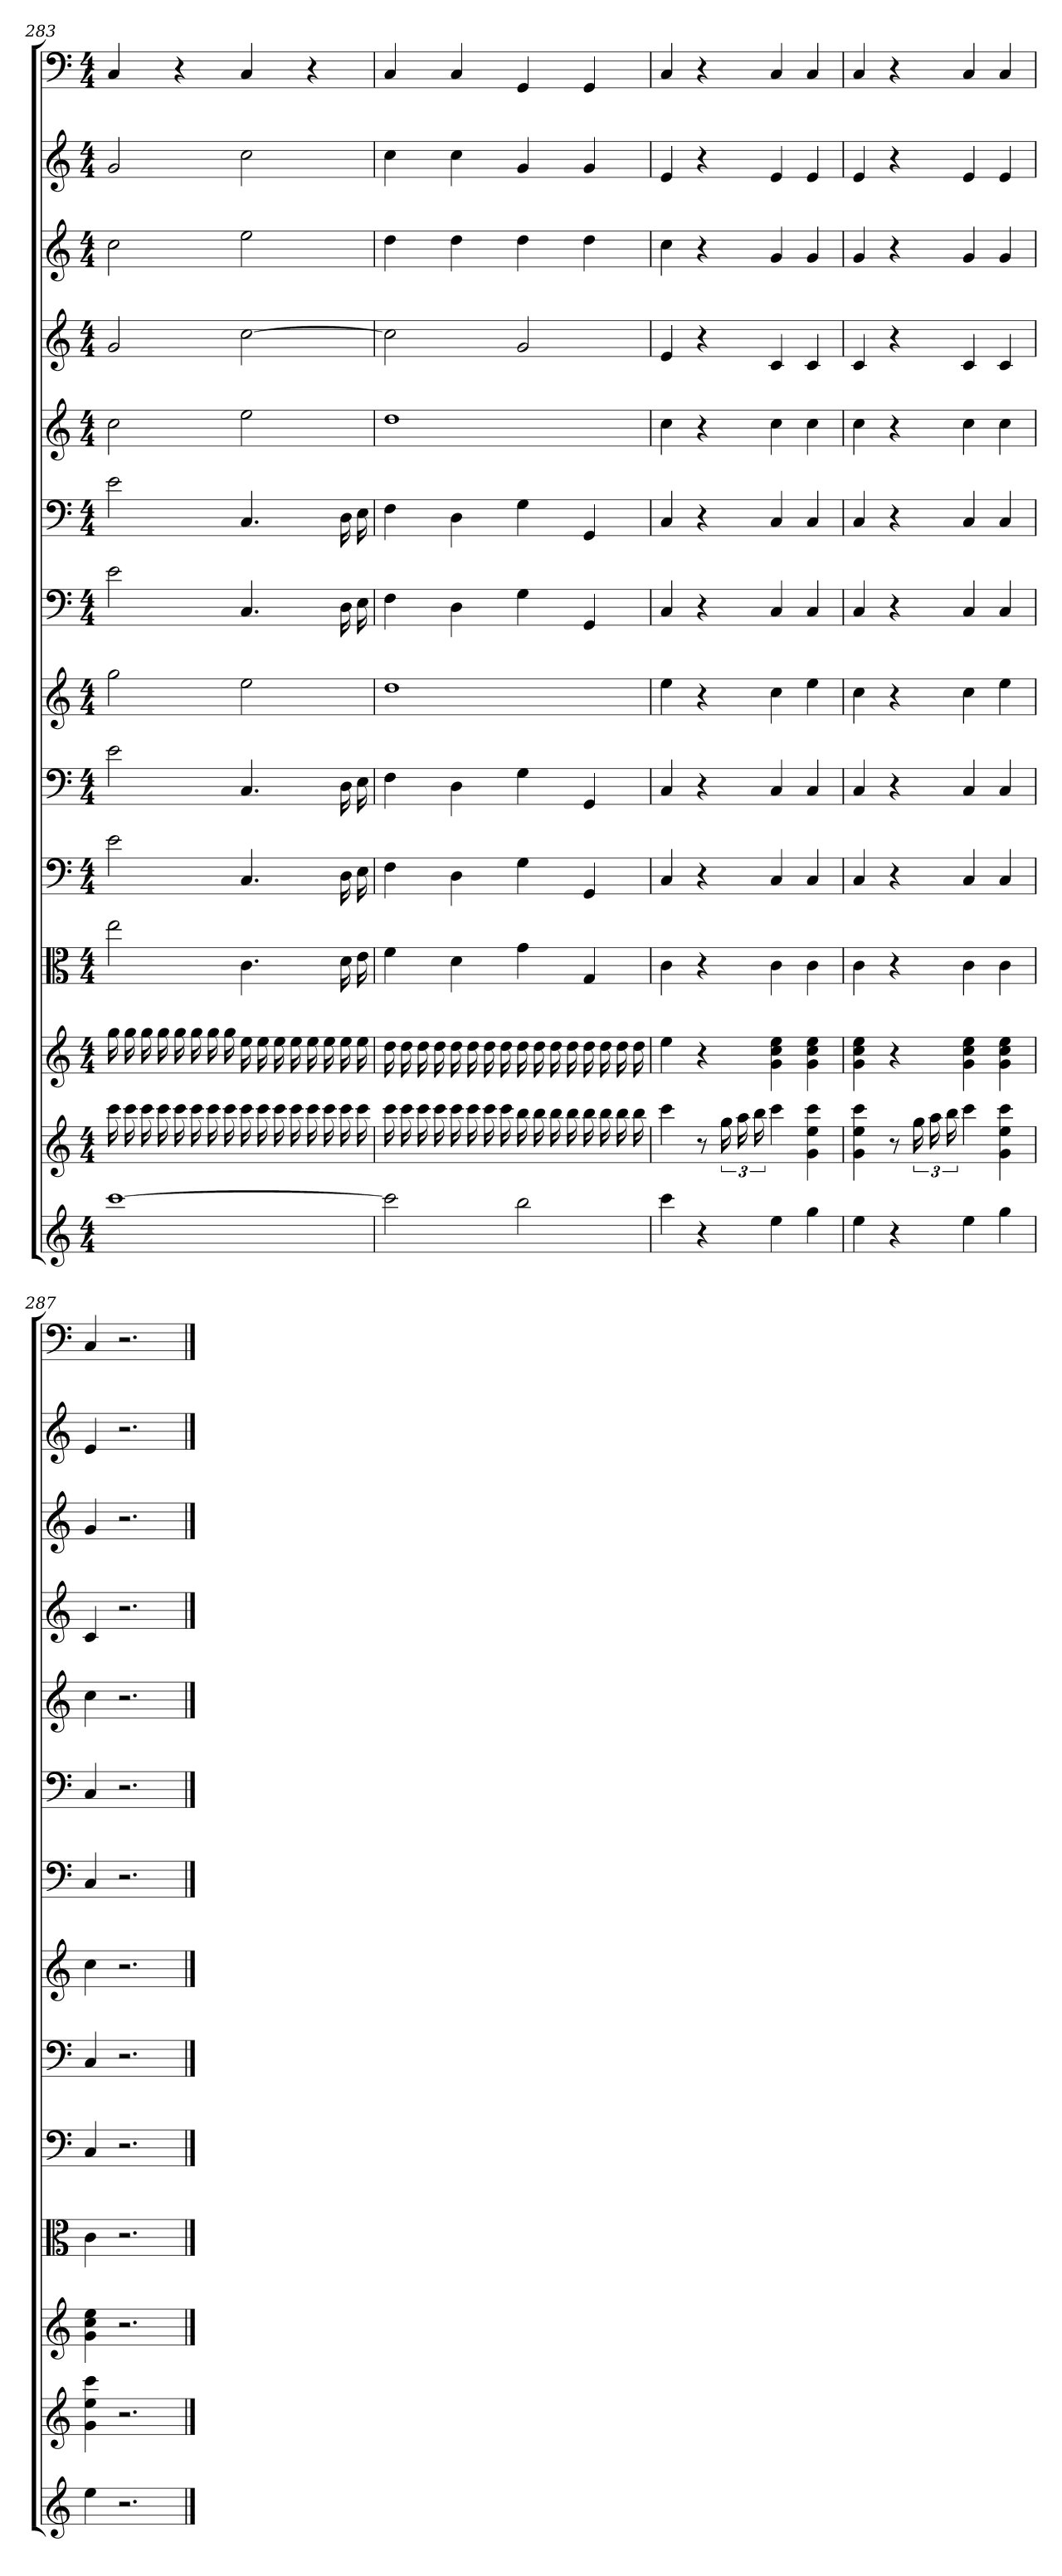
**kern	**kern	**kern	**kern	**kern	**kern	**kern	**kern	**kern	**kern	**kern	**kern	**kern	**kern
*part14	*part13	*part12	*part11	*part10	*part9	*part8	*part7	*part6	*part5	*part4	*part3	*part2	*part1
*staff14	*staff13	*staff12	*staff11	*staff10	*staff9	*staff8	*staff7	*staff6	*staff5	*staff4	*staff3	*staff2	*staff1
*	*	*	*clefC3	*clefF4	*clefF4	*	*clefF4	*clefF4	*	*	*	*	*clefF4
*k[]	*k[]	*k[]	*k[]	*k[]	*k[]	*k[]	*k[]	*k[]	*k[]	*k[]	*k[]	*k[]	*k[]
*C:	*C:	*C:	*C:	*C:	*C:	*C:	*C:	*C:	*C:	*C:	*C:	*C:	*C:
*M4/4	*M4/4	*M4/4	*M4/4	*M4/4	*M4/4	*M4/4	*M4/4	*M4/4	*M4/4	*M4/4	*M4/4	*M4/4	*M4/4
=283	=283	=283	=283	=283	=283	=283	=283	=283	=283	=283	=283	=283	=283
[1ccc	16ccc	16gg	2ee	2e	2e	2gg	2e	2e	2cc	2g	2cc	2g	4C
.	16ccc	16gg	.	.	.	.	.	.	.	.	.	.	.
.	16ccc	16gg	.	.	.	.	.	.	.	.	.	.	.
.	16ccc	16gg	.	.	.	.	.	.	.	.	.	.	.
.	16ccc	16gg	.	.	.	.	.	.	.	.	.	.	4r
.	16ccc	16gg	.	.	.	.	.	.	.	.	.	.	.
.	16ccc	16gg	.	.	.	.	.	.	.	.	.	.	.
.	16ccc	16gg	.	.	.	.	.	.	.	.	.	.	.
.	16ccc	16ee	4.c	4.C	4.C	2ee	4.C	4.C	2ee	[2cc	2ee	2cc	4C
.	16ccc	16ee	.	.	.	.	.	.	.	.	.	.	.
.	16ccc	16ee	.	.	.	.	.	.	.	.	.	.	.
.	16ccc	16ee	.	.	.	.	.	.	.	.	.	.	.
.	16ccc	16ee	.	.	.	.	.	.	.	.	.	.	4r
.	16ccc	16ee	.	.	.	.	.	.	.	.	.	.	.
.	16ccc	16ee	16d	16D	16D	.	16D	16D	.	.	.	.	.
.	16ccc	16ee	16e	16E	16E	.	16E	16E	.	.	.	.	.
=284	=284	=284	=284	=284	=284	=284	=284	=284	=284	=284	=284	=284	=284
2ccc]	16ccc	16dd	4f	4F	4F	1dd	4F	4F	1dd	2cc]	4dd	4cc	4C
.	16ccc	16dd	.	.	.	.	.	.	.	.	.	.	.
.	16ccc	16dd	.	.	.	.	.	.	.	.	.	.	.
.	16ccc	16dd	.	.	.	.	.	.	.	.	.	.	.
.	16ccc	16dd	4d	4D	4D	.	4D	4D	.	.	4dd	4cc	4C
.	16ccc	16dd	.	.	.	.	.	.	.	.	.	.	.
.	16ccc	16dd	.	.	.	.	.	.	.	.	.	.	.
.	16ccc	16dd	.	.	.	.	.	.	.	.	.	.	.
2bb	16bb	16dd	4g	4G	4G	.	4G	4G	.	2g	4dd	4g	4GG
.	16bb	16dd	.	.	.	.	.	.	.	.	.	.	.
.	16bb	16dd	.	.	.	.	.	.	.	.	.	.	.
.	16bb	16dd	.	.	.	.	.	.	.	.	.	.	.
.	16bb	16dd	4G	4GG	4GG	.	4GG	4GG	.	.	4dd	4g	4GG
.	16bb	16dd	.	.	.	.	.	.	.	.	.	.	.
.	16bb	16dd	.	.	.	.	.	.	.	.	.	.	.
.	16bb	16dd	.	.	.	.	.	.	.	.	.	.	.
=285	=285	=285	=285	=285	=285	=285	=285	=285	=285	=285	=285	=285	=285
4ccc	4ccc	4ee	4c	4C	4C	4ee	4C	4C	4cc	4e	4cc	4e	4C
4r	8r	4r	4r	4r	4r	4r	4r	4r	4r	4r	4r	4r	4r
.	24gg	.	.	.	.	.	.	.	.	.	.	.	.
.	24aa	.	.	.	.	.	.	.	.	.	.	.	.
.	24bb	.	.	.	.	.	.	.	.	.	.	.	.
4ee	4ccc	4g 4cc 4ee	4c	4C	4C	4cc	4C	4C	4cc	4c	4g	4e	4C
4gg	4g 4ee 4ccc	4g 4cc 4ee	4c	4C	4C	4ee	4C	4C	4cc	4c	4g	4e	4C
=286	=286	=286	=286	=286	=286	=286	=286	=286	=286	=286	=286	=286	=286
4ee	4g 4ee 4ccc	4g 4cc 4ee	4c	4C	4C	4cc	4C	4C	4cc	4c	4g	4e	4C
4r	8r	4r	4r	4r	4r	4r	4r	4r	4r	4r	4r	4r	4r
.	24gg	.	.	.	.	.	.	.	.	.	.	.	.
.	24aa	.	.	.	.	.	.	.	.	.	.	.	.
.	24bb	.	.	.	.	.	.	.	.	.	.	.	.
4ee	4ccc	4g 4cc 4ee	4c	4C	4C	4cc	4C	4C	4cc	4c	4g	4e	4C
4gg	4g 4ee 4ccc	4g 4cc 4ee	4c	4C	4C	4ee	4C	4C	4cc	4c	4g	4e	4C
=287	=287	=287	=287	=287	=287	=287	=287	=287	=287	=287	=287	=287	=287
4ee	4g 4ee 4ccc	4g 4cc 4ee	4c	4C	4C	4cc	4C	4C	4cc	4c	4g	4e	4C
2.r	2.r	2.r	2.r	2.r	2.r	2.r	2.r	2.r	2.r	2.r	2.r	2.r	2.r
==	==	==	==	==	==	==	==	==	==	==	==	==	==
*-	*-	*-	*-	*-	*-	*-	*-	*-	*-	*-	*-	*-	*-
